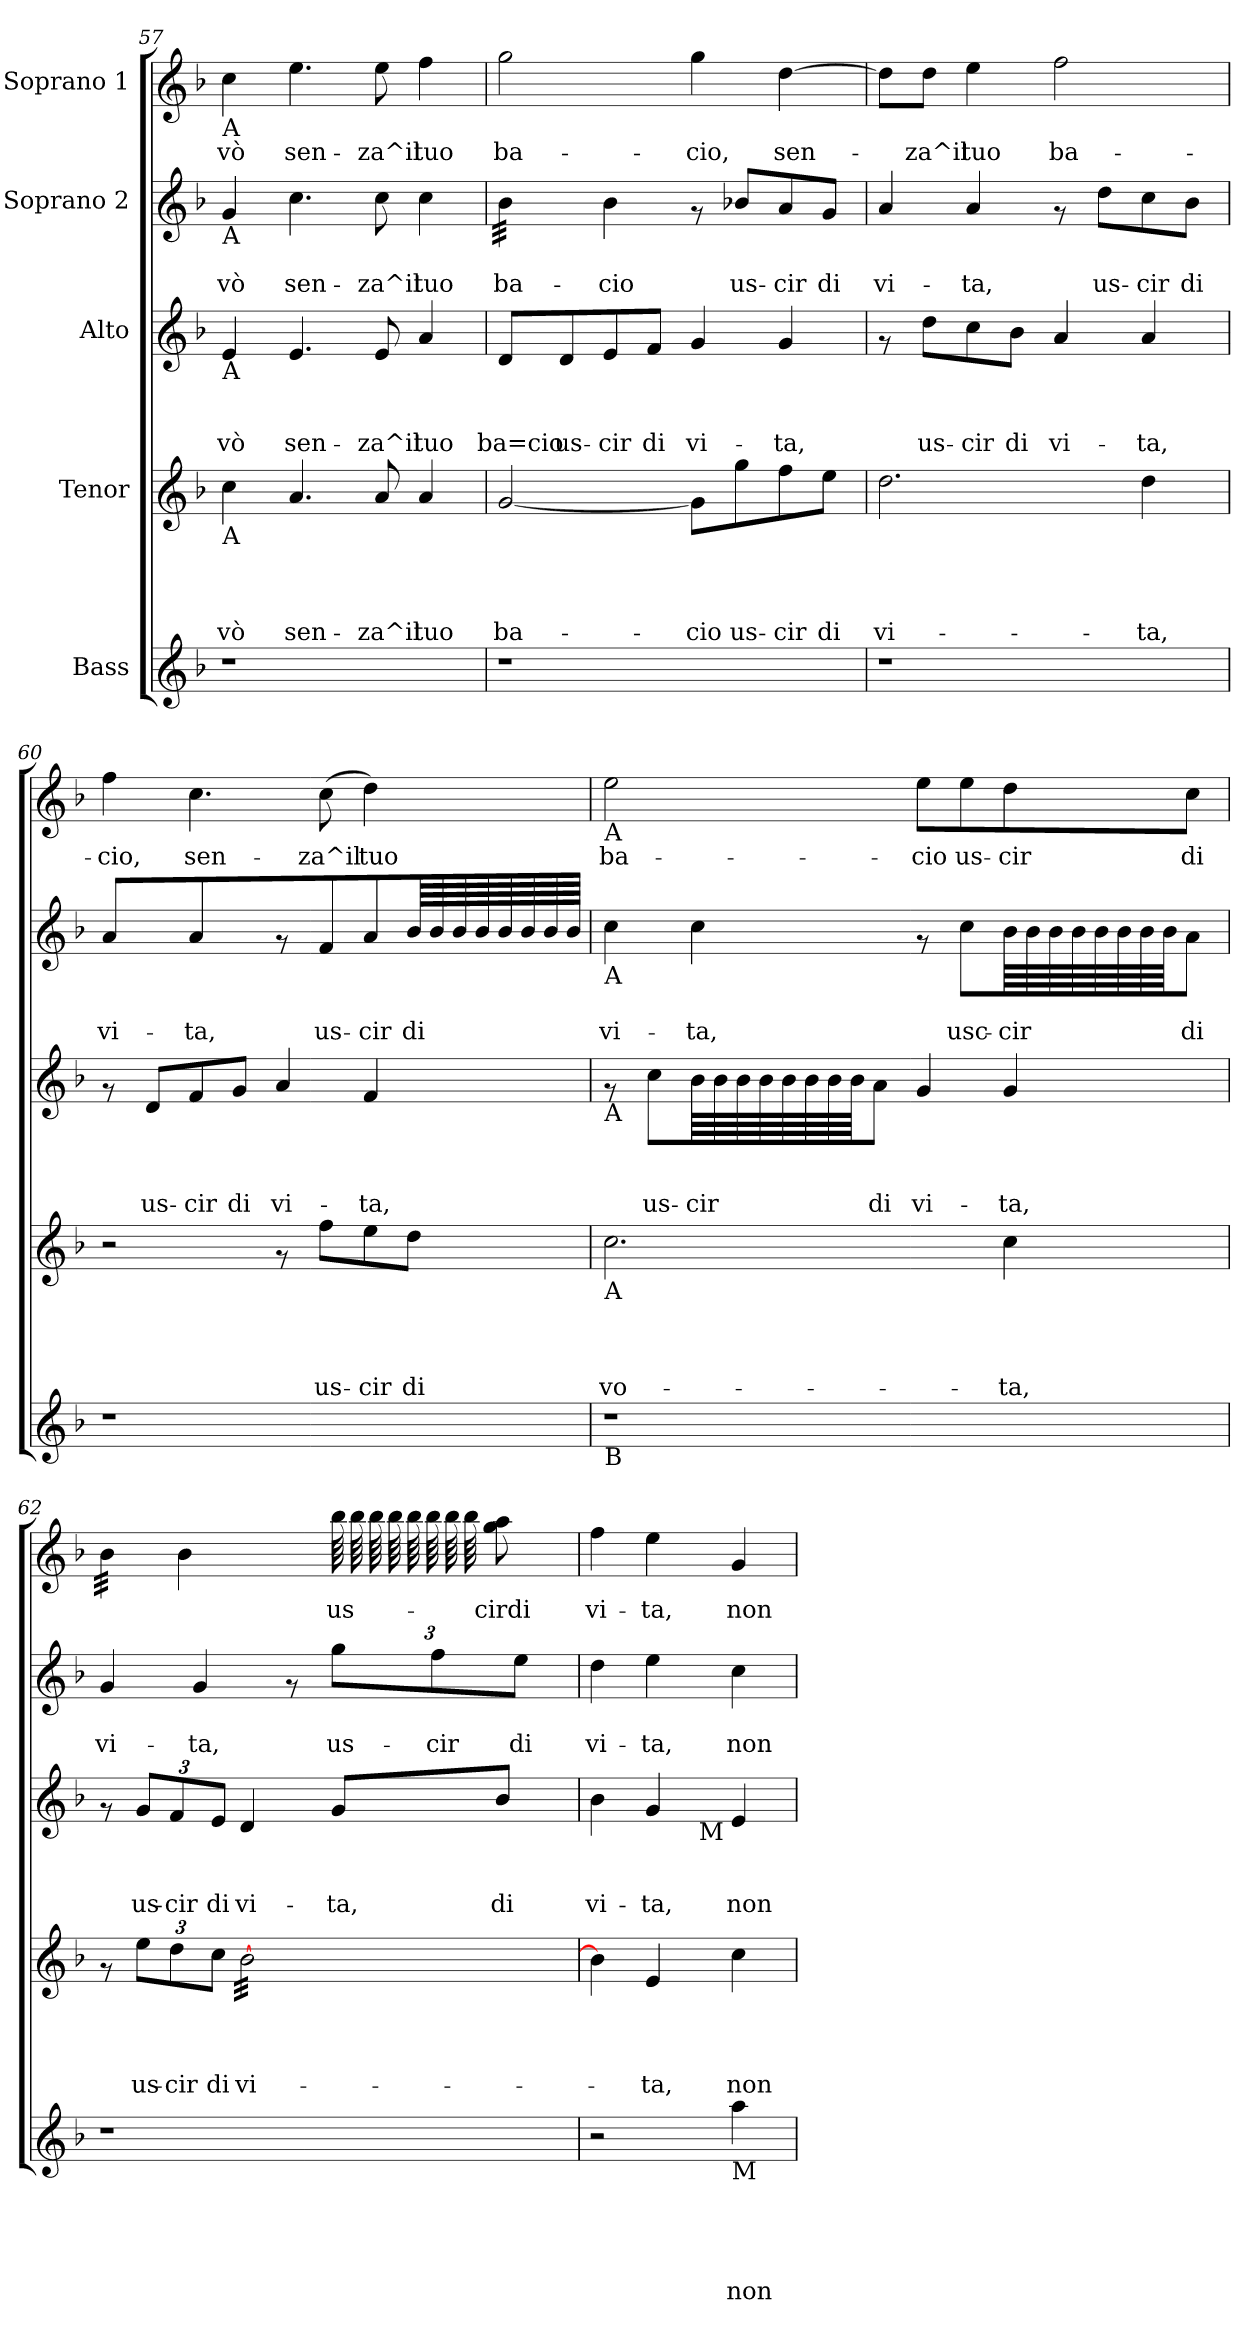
**kern	**text	**text	**text	**text	**text	**kern	**text	**text	**text	**text	**kern	**text	**text	**text	**kern	**text	**text	**kern	**text
*part5	*part5	*part5	*part5	*part5	*part5	*part4	*part4	*part4	*part4	*part4	*part3	*part3	*part3	*part3	*part2	*part2	*part2	*part1	*part1
*staff5	*staff5	*staff5	*staff5	*staff5	*staff5	*staff4	*staff4	*staff4	*staff4	*staff4	*staff3	*staff3	*staff3	*staff3	*staff2	*staff2	*staff2	*staff1	*staff1
*I"Bass	*	*	*	*	*	*I"Tenor	*	*	*	*	*I"Alto	*	*	*	*I"Soprano 2	*	*	*I"Soprano 1	*
!!LO:LB:g=z
*clefG2	*	*	*	*	*	*clefG2	*	*	*	*	*clefG2	*	*	*	*clefG2	*	*	*clefG2	*
*k[b-]	*	*	*	*	*	*k[b-]	*	*	*	*	*k[b-]	*	*	*	*k[b-]	*	*	*k[b-]	*
*F:	*	*	*	*	*	*F:	*	*	*	*	*F:	*	*	*	*F:	*	*	*F:	*
=57	=57	=57	=57	=57	=57	=57	=57	=57	=57	=57	=57	=57	=57	=57	=57	=57	=57	=57	=57
!	!	!	!	!	!	!	!	!	!	!	!	!	!	!	!	!	!	!LO:TX:b:t=A	!
!	!	!	!	!	!	!	!	!	!	!	!	!	!	!	!LO:TX:b:t=A	!	!	!	!
!	!	!	!	!	!	!	!	!	!	!	!LO:TX:b:t=A	!	!	!	!	!	!	!	!
!	!	!	!	!	!	!LO:TX:b:t=A	!	!	!	!	!	!	!	!	!	!	!	!	!
!	!	!	!	!	!	!	!	!	!	!LO:LY:b	!	!	!	!LO:LY:b	!	!	!LO:LY:b	!	!LO:LY:b
1r	.	.	.	.	.	4cc\	.	.	.	vò	4e/	.	.	vò	4g/	.	vò	4cc\	vò
!	!	!	!	!	!	!	!	!	!	!LO:LY:b	!	!	!	!LO:LY:b	!	!	!LO:LY:b	!	!LO:LY:b
.	.	.	.	.	.	4.a/	.	.	.	sen-	4.e/	.	.	sen-	4.cc\	.	sen-	4.ee\	sen-
!	!	!	!	!	!	!	!	!	!	!LO:LY:b	!	!	!	!LO:LY:b	!	!	!LO:LY:b	!	!LO:LY:b
.	.	.	.	.	.	8a/	.	.	.	-za^il	8e/	.	.	-za^il	8cc\	.	-za^il	8ee\	-za^il
!	!	!	!	!	!	!	!	!	!	!LO:LY:b	!	!	!	!LO:LY:b	!	!	!LO:LY:b	!	!LO:LY:b
.	.	.	.	.	.	4a/	.	.	.	tuo	4a/	.	.	tuo	4cc\	.	tuo	4ff\	tuo
=58	=58	=58	=58	=58	=58	=58	=58	=58	=58	=58	=58	=58	=58	=58	=58	=58	=58	=58	=58
!	!	!	!	!	!	!	!	!	!	!LO:LY:b	!	!	!	!LO:LY:b	!	!	!LO:LY:b	!	!LO:LY:b
*	*	*	*	*	*	*	*	*	*	*	*	*	*	*	*tremolo	*	*	*	*
1r	.	.	.	.	.	[<2g/	.	.	.	ba-	8d/L	.	.	ba=cio	32b-\LLL	.	ba-	2gg\	ba-
.	.	.	.	.	.	.	.	.	.	.	.	.	.	.	32b-\	.	.	.	.
.	.	.	.	.	.	.	.	.	.	.	.	.	.	.	32b-\	.	.	.	.
.	.	.	.	.	.	.	.	.	.	.	.	.	.	.	32b-\	.	.	.	.
!	!	!	!	!	!	!	!	!	!	!	!	!	!	!LO:LY:b	!	!	!	!	!
.	.	.	.	.	.	.	.	.	.	.	8d/	.	.	us-	32b-\	.	.	.	.
.	.	.	.	.	.	.	.	.	.	.	.	.	.	.	32b-\	.	.	.	.
.	.	.	.	.	.	.	.	.	.	.	.	.	.	.	32b-\	.	.	.	.
.	.	.	.	.	.	.	.	.	.	.	.	.	.	.	32b-\JJJ	.	.	.	.
*	*	*	*	*	*	*	*	*	*	*	*	*	*	*	*Xtremolo	*	*	*	*
!	!	!	!	!	!	!	!	!	!	!	!	!	!	!LO:LY:b	!	!	!LO:LY:b	!	!
.	.	.	.	.	.	.	.	.	.	.	8e/	.	.	-cir	4b-\	.	-cio	.	.
!	!	!	!	!	!	!	!	!	!	!	!	!	!	!LO:LY:b	!	!	!	!	!
.	.	.	.	.	.	.	.	.	.	.	8f/J	.	.	di	.	.	.	.	.
!	!	!	!	!	!	!	!	!	!	!LO:LY:b	!	!	!	!LO:LY:b	!	!	!	!	!LO:LY:b
.	.	.	.	.	.	8g\L]	.	.	.	-cio	4g/	.	.	vi-	8rf	.	.	4gg\	-cio,
!	!	!	!	!	!	!	!	!	!	!LO:LY:b	!	!	!	!	!	!	!LO:LY:b	!	!
.	.	.	.	.	.	8gg\	.	.	.	us-	.	.	.	.	8b-X/L	.	us-	.	.
!	!	!	!	!	!	!	!	!	!	!LO:LY:b	!	!	!	!LO:LY:b	!	!	!LO:LY:b	!	!LO:LY:b
.	.	.	.	.	.	8ff\	.	.	.	-cir	4g/	.	.	-ta,	8a/	.	-cir	[>4dd\	sen-
!	!	!	!	!	!	!	!	!	!	!LO:LY:b	!	!	!	!	!	!	!LO:LY:b	!	!
.	.	.	.	.	.	8ee\J	.	.	.	di	.	.	.	.	8g/J	.	di	.	.
=59	=59	=59	=59	=59	=59	=59	=59	=59	=59	=59	=59	=59	=59	=59	=59	=59	=59	=59	=59
!	!	!	!	!	!	!	!	!	!	!LO:LY:b	!	!	!	!	!	!	!LO:LY:b	!	!
1r	.	.	.	.	.	2.dd\	.	.	.	vi-	8rf	.	.	.	4a/	.	vi-	8dd\L]	.
!	!	!	!	!	!	!	!	!	!	!	!	!	!	!LO:LY:b	!	!	!	!	!LO:LY:b
.	.	.	.	.	.	.	.	.	.	.	8dd\L	.	.	us-	.	.	.	8dd\J	-za^il
!	!	!	!	!	!	!	!	!	!	!	!	!	!	!LO:LY:b	!	!	!LO:LY:b	!	!LO:LY:b
.	.	.	.	.	.	.	.	.	.	.	8cc\	.	.	-cir	4a/	.	-ta,	4ee\	tuo
!	!	!	!	!	!	!	!	!	!	!	!	!	!	!LO:LY:b	!	!	!	!	!
.	.	.	.	.	.	.	.	.	.	.	8b-\J	.	.	di	.	.	.	.	.
!	!	!	!	!	!	!	!	!	!	!	!	!	!	!LO:LY:b	!	!	!	!	!LO:LY:b
.	.	.	.	.	.	.	.	.	.	.	4a/	.	.	vi-	8rf	.	.	2ff\	ba-
!	!	!	!	!	!	!	!	!	!	!	!	!	!	!	!	!	!LO:LY:b	!	!
.	.	.	.	.	.	.	.	.	.	.	.	.	.	.	8dd\L	.	us-	.	.
!	!	!	!	!	!	!	!	!	!	!LO:LY:b	!	!	!	!LO:LY:b	!	!	!LO:LY:b	!	!
.	.	.	.	.	.	4dd\	.	.	.	-ta,	4a/	.	.	-ta,	8cc\	.	-cir	.	.
!	!	!	!	!	!	!	!	!	!	!	!	!	!	!	!	!	!LO:LY:b	!	!
.	.	.	.	.	.	.	.	.	.	.	.	.	.	.	8b-\J	.	di	.	.
=60	=60	=60	=60	=60	=60	=60	=60	=60	=60	=60	=60	=60	=60	=60	=60	=60	=60	=60	=60
!	!	!	!	!	!	!	!	!	!	!	!	!	!	!	!	!	!LO:LY:b	!	!LO:LY:b
1r	.	.	.	.	.	2r	.	.	.	.	8rf	.	.	.	4a/	.	vi-	4ff\	-cio,
!	!	!	!	!	!	!	!	!	!	!	!	!	!	!LO:LY:b	!	!	!	!	!
.	.	.	.	.	.	.	.	.	.	.	8d/L	.	.	us-	.	.	.	.	.
!	!	!	!	!	!	!	!	!	!	!	!	!	!	!LO:LY:b	!	!	!LO:LY:b	!	!LO:LY:b
.	.	.	.	.	.	.	.	.	.	.	8f/	.	.	-cir	4a/	.	-ta,	4.cc\	sen-
!	!	!	!	!	!	!	!	!	!	!	!	!	!	!LO:LY:b	!	!	!	!	!
.	.	.	.	.	.	.	.	.	.	.	8g/J	.	.	di	.	.	.	.	.
!	!	!	!	!	!	!	!	!	!	!	!	!	!	!LO:LY:b	!	!	!	!	!
.	.	.	.	.	.	8rf	.	.	.	.	4a/	.	.	vi-	8rf	.	.	.	.
!	!	!	!	!	!	!	!	!	!	!LO:LY:b	!	!	!	!	!	!	!LO:LY:b	!	!LO:LY:b
.	.	.	.	.	.	8ff\L	.	.	.	us-	.	.	.	.	8f/L	.	us-	(<8cc\	-za^il
!	!	!	!	!	!	!	!	!	!	!LO:LY:b	!	!	!	!LO:LY:b	!	!	!LO:LY:b	!	!LO:LY:b
.	.	.	.	.	.	8ee\	.	.	.	-cir	4f/	.	.	-ta,	8a/	.	-cir	4dd\)	tuo
!	!	!	!	!	!	!	!	!	!	!LO:LY:b	!	!	!	!	!	!	!LO:LY:b	!	!
*	*	*	*	*	*	*	*	*	*	*	*	*	*	*	*tremolo	*	*	*	*
.	.	.	.	.	.	8dd\J	.	.	.	di	.	.	.	.	64b-/	.	di	.	.
.	.	.	.	.	.	.	.	.	.	.	.	.	.	.	64b-/	.	.	.	.
.	.	.	.	.	.	.	.	.	.	.	.	.	.	.	64b-/	.	.	.	.
.	.	.	.	.	.	.	.	.	.	.	.	.	.	.	64b-/	.	.	.	.
.	.	.	.	.	.	.	.	.	.	.	.	.	.	.	64b-/	.	.	.	.
.	.	.	.	.	.	.	.	.	.	.	.	.	.	.	64b-/	.	.	.	.
.	.	.	.	.	.	.	.	.	.	.	.	.	.	.	64b-/	.	.	.	.
.	.	.	.	.	.	.	.	.	.	.	.	.	.	.	64b-/JJJJ	.	.	.	.
*	*	*	*	*	*	*	*	*	*	*	*	*	*	*	*Xtremolo	*	*	*	*
!!LO:PB:g=z
=61	=61	=61	=61	=61	=61	=61	=61	=61	=61	=61	=61	=61	=61	=61	=61	=61	=61	=61	=61
!	!	!	!	!	!	!	!	!	!	!	!	!	!	!	!	!	!	!LO:TX:b:t=A	!
!	!	!	!	!	!	!	!	!	!	!	!	!	!	!	!LO:TX:b:t=A	!	!	!	!
!	!	!	!	!	!	!	!	!	!	!	!LO:TX:b:t=A	!	!	!	!	!	!	!	!
!	!	!	!	!	!	!LO:TX:b:t=A	!	!	!	!	!	!	!	!	!	!	!	!	!
!LO:TX:b:t=B	!	!	!	!	!	!	!	!	!	!	!	!	!	!	!	!	!	!	!
!	!	!	!	!	!	!	!	!	!	!LO:LY:b	!	!	!	!	!	!	!LO:LY:b	!	!LO:LY:b
1r	.	.	.	.	.	2.cc\	.	.	.	vo-	8rf	.	.	.	4cc\	.	vi-	2ee\	ba-
!	!	!	!	!	!	!	!	!	!	!	!	!	!	!LO:LY:b	!	!	!	!	!
.	.	.	.	.	.	.	.	.	.	.	8cc\L	.	.	us-	.	.	.	.	.
!	!	!	!	!	!	!	!	!	!	!	!	!	!	!LO:LY:b	!	!	!LO:LY:b	!	!
*	*	*	*	*	*	*	*	*	*	*	*tremolo	*	*	*	*	*	*	*	*
.	.	.	.	.	.	.	.	.	.	.	64b-\	.	.	-cir	4cc\	.	-ta,	.	.
.	.	.	.	.	.	.	.	.	.	.	64b-\	.	.	.	.	.	.	.	.
.	.	.	.	.	.	.	.	.	.	.	64b-\	.	.	.	.	.	.	.	.
.	.	.	.	.	.	.	.	.	.	.	64b-\	.	.	.	.	.	.	.	.
.	.	.	.	.	.	.	.	.	.	.	64b-\	.	.	.	.	.	.	.	.
.	.	.	.	.	.	.	.	.	.	.	64b-\	.	.	.	.	.	.	.	.
.	.	.	.	.	.	.	.	.	.	.	64b-\	.	.	.	.	.	.	.	.
.	.	.	.	.	.	.	.	.	.	.	64b-\	.	.	.	.	.	.	.	.
*	*	*	*	*	*	*	*	*	*	*	*Xtremolo	*	*	*	*	*	*	*	*
!	!	!	!	!	!	!	!	!	!	!	!	!	!	!LO:LY:b	!	!	!	!	!
.	.	.	.	.	.	.	.	.	.	.	8a\J	.	.	di	.	.	.	.	.
!	!	!	!	!	!	!	!	!	!	!	!	!	!	!LO:LY:b	!	!	!	!	!LO:LY:b
.	.	.	.	.	.	.	.	.	.	.	4g/	.	.	vi-	8rf	.	.	8ee\L	-cio
!	!	!	!	!	!	!	!	!	!	!	!	!	!	!	!	!	!LO:LY:b	!	!LO:LY:b
.	.	.	.	.	.	.	.	.	.	.	.	.	.	.	8cc\L	.	usc-	8ee\	us-
!	!	!	!	!	!	!	!	!	!	!LO:LY:b	!	!	!	!LO:LY:b	!	!	!LO:LY:b	!	!LO:LY:b
*	*	*	*	*	*	*	*	*	*	*	*	*	*	*	*tremolo	*	*	*	*
.	.	.	.	.	.	4cc\	.	.	.	-ta,	4g/	.	.	-ta,	64b-\	.	-cir	8dd\	-cir
.	.	.	.	.	.	.	.	.	.	.	.	.	.	.	64b-\	.	.	.	.
.	.	.	.	.	.	.	.	.	.	.	.	.	.	.	64b-\	.	.	.	.
.	.	.	.	.	.	.	.	.	.	.	.	.	.	.	64b-\	.	.	.	.
.	.	.	.	.	.	.	.	.	.	.	.	.	.	.	64b-\	.	.	.	.
.	.	.	.	.	.	.	.	.	.	.	.	.	.	.	64b-\	.	.	.	.
.	.	.	.	.	.	.	.	.	.	.	.	.	.	.	64b-\	.	.	.	.
.	.	.	.	.	.	.	.	.	.	.	.	.	.	.	64b-\	.	.	.	.
*	*	*	*	*	*	*	*	*	*	*	*	*	*	*	*Xtremolo	*	*	*	*
!	!	!	!	!	!	!	!	!	!	!	!	!	!	!	!	!	!LO:LY:b	!	!LO:LY:b
.	.	.	.	.	.	.	.	.	.	.	.	.	.	.	8a\J	.	di	8cc\J	di
=62	=62	=62	=62	=62	=62	=62	=62	=62	=62	=62	=62	=62	=62	=62	=62	=62	=62	=62	=62
!	!	!	!	!	!	!	!	!	!	!	!	!	!	!	!	!	!LO:LY:b	!	!
*	*	*	*	*	*	*	*	*	*	*	*	*	*	*	*	*	*	*^	*
*	*	*	*	*	*	*	*	*	*	*	*	*	*	*	*	*	*	*tremolo	*	*
1r	.	.	.	.	.	8rf	.	.	.	.	8rf	.	.	.	4g/	.	vi-	32b-\LLL	8..ryy	.
.	.	.	.	.	.	.	.	.	.	.	.	.	.	.	.	.	.	32b-\	.	.
.	.	.	.	.	.	.	.	.	.	.	.	.	.	.	.	.	.	32b-\	.	.
.	.	.	.	.	.	.	.	.	.	.	.	.	.	.	.	.	.	32b-\	.	.
*	*	*	*	*	*	*Xbrackettup	*	*	*	*	*	*	*	*	*	*	*	*	*	*
!	!	!	!	!	!	!	!	!	!	!LO:LY:b	!	!	!	!	!	!	!	!	!	!
*	*	*	*	*	*	*	*	*	*	*	*Xbrackettup	*	*	*	*	*	*	*	*	*
!	!	!	!	!	!	!	!	!	!	!	!	!	!	!LO:LY:b	!	!	!	!	!	!
.	.	.	.	.	.	12ee\L	.	.	.	us-	12g/L	.	.	us-	.	.	.	32b-\	.	.
.	.	.	.	.	.	.	.	.	.	.	.	.	.	.	.	.	.	32b-\	.	.
.	.	.	.	.	.	.	.	.	.	.	.	.	.	.	.	.	.	32b-\	.	.
!	!	!	!	!	!	!	!	!	!	!LO:LY:b	!	!	!	!LO:LY:b	!	!	!	!	!	!
.	.	.	.	.	.	12dd\	.	.	.	-cir	12f/	.	.	-cir	.	.	.	.	.	.
!	!	!	!	!	!	!	!	!	!	!	!	!	!	!	!	!	!	!	!	!LO:LY:b
.	.	.	.	.	.	.	.	.	.	.	.	.	.	.	.	.	.	32b-\JJJ	4b-\	ta,
!	!	!	!	!	!	!	!	!	!	!	!	!	!	!	!	!	!LO:LY:b	!	!	!
.	.	.	.	.	.	.	.	.	.	.	.	.	.	.	4g/	.	-ta,	8ryy	.	.
!	!	!	!	!	!	!	!	!	!	!LO:LY:b	!	!	!	!LO:LY:b	!	!	!	!	!	!
.	.	.	.	.	.	12cc\J	.	.	.	di	12e/J	.	.	di	.	.	.	.	.	.
!	!	!	!	!	!	!	!	!	!	!LO:LY:b	!	!	!	!LO:LY:b	!	!	!	!	!	!
*	*	*	*	*	*	*tremolo	*	*	*	*	*	*	*	*	*	*	*	*	*	*
.	.	.	.	.	.	[>32b-\LLL	.	.	.	vi-	4d/	.	.	vi-	.	.	.	2ryy	.	.
.	.	.	.	.	.	32b-\	.	.	.	.	.	.	.	.	.	.	.	.	.	.
.	.	.	.	.	.	32b-\	.	.	.	.	.	.	.	.	.	.	.	.	.	.
.	.	.	.	.	.	32b-\	.	.	.	.	.	.	.	.	.	.	.	.	8ryy	.
.	.	.	.	.	.	32b-\	.	.	.	.	.	.	.	.	8rf	.	.	.	.	.
.	.	.	.	.	.	32b-\	.	.	.	.	.	.	.	.	.	.	.	.	.	.
.	.	.	.	.	.	32b-\	.	.	.	.	.	.	.	.	.	.	.	.	.	.
.	.	.	.	.	.	32b-\	.	.	.	.	.	.	.	.	.	.	.	.	32ryy	.
!	!	!	!	!	!	!	!	!	!	!	!	!	!	!LO:LY:b	!	!	!	!	!	!
*	*	*	*	*	*	*	*	*	*	*	*	*	*	*	*Xbrackettup	*	*	*	*	*
!	!	!	!	!	!	!	!	!	!	!	!	!	!	!	!	!	!LO:LY:b	!	!	!LO:LY:b
.	.	.	.	.	.	32b-\	.	.	.	.	8g/L	.	.	-ta,	12gg\L	.	us-	.	64bb-\LLLL	us-
.	.	.	.	.	.	.	.	.	.	.	.	.	.	.	.	.	.	.	64bb-\	.
.	.	.	.	.	.	32b-\	.	.	.	.	.	.	.	.	.	.	.	.	64bb-\	.
.	.	.	.	.	.	.	.	.	.	.	.	.	.	.	.	.	.	.	64bb-\	.
.	.	.	.	.	.	32b-\	.	.	.	.	.	.	.	.	.	.	.	.	64bb-\	.
.	.	.	.	.	.	.	.	.	.	.	.	.	.	.	.	.	.	.	64bb-\	.
!	!	!	!	!	!	!	!	!	!	!	!	!	!	!	!	!	!LO:LY:b	!	!	!
.	.	.	.	.	.	.	.	.	.	.	.	.	.	.	12ff\	.	-cir	.	.	.
.	.	.	.	.	.	32b-\	.	.	.	.	.	.	.	.	.	.	.	.	64bb-\	.
.	.	.	.	.	.	.	.	.	.	.	.	.	.	.	.	.	.	.	64bb-\	.
*	*	*	*	*	*	*	*	*	*	*	*	*	*	*	*	*	*	*Xtremolo	*	*
!	!	!	!	!	!	!	!	!	!	!	!	!	!	!LO:LY:b	!	!	!	!	!	!LO:LY:b
.	.	.	.	.	.	32b-\	.	.	.	.	8b-/J	.	.	di	.	.	.	.	8gg\ 8aa\J	-cirdi
.	.	.	.	.	.	32b-\	.	.	.	.	.	.	.	.	.	.	.	.	.	.
!	!	!	!	!	!	!	!	!	!	!	!	!	!	!	!	!	!LO:LY:b	!	!	!
.	.	.	.	.	.	.	.	.	.	.	.	.	.	.	12ee\J	.	di	.	.	.
.	.	.	.	.	.	32b-\	.	.	.	.	.	.	.	.	.	.	.	.	.	.
.	.	.	.	.	.	32b-\JJJ	.	.	.	.	.	.	.	.	.	.	.	.	.	.
*	*	*	*	*	*	*Xtremolo	*	*	*	*	*	*	*	*	*	*	*	*	*	*
.	.	.	.	.	.	8ryy	.	.	.	.	8ryy	.	.	.	8ryy	.	.	8ryy	8ryy	.
=63	=63	=63	=63	=63	=63	=63	=63	=63	=63	=63	=63	=63	=63	=63	=63	=63	=63	=63	=63	=63
!	!	!	!	!	!	!	!	!	!	!	!	!	!	!LO:LY:b	!	!	!LO:LY:b	!	!	!LO:LY:b
*	*	*	*	*	*	*	*	*	*	*	*^	*	*	*	*	*	*	*v	*v	*
2r	.	.	.	.	.	4b-\]	.	.	.	.	4b-\	3ryy	.	.	vi-	4dd\	.	vi-	4ff\	vi-
!	!	!	!	!	!	!	!	!	!	!LO:LY:b	!	!	!	!	!LO:LY:b	!	!	!LO:LY:b	!	!LO:LY:b
.	.	.	.	.	.	4e/	.	.	.	-ta,	4g/	.	.	.	-ta,	4ee\	.	-ta,	4ee\	-ta,
.	.	.	.	.	.	.	.	.	.	.	.	24.ryy	.	.	.	.	.	.	.	.
!	!	!	!	!	!	!	!	!	!	!	!	!LO:TX:b:t=M	!	!	!	!	!	!	!	!
.	.	.	.	.	.	.	.	.	.	.	.	3ryy	.	.	.	.	.	.	.	.
!LO:TX:b:t=M	!	!	!	!	!	!	!	!	!	!	!	!	!	!	!	!	!	!	!	!
!	!	!	!	!	!LO:LY:b	!	!	!	!	!LO:LY:b	!	!	!	!	!LO:LY:b	!	!	!LO:LY:b	!	!LO:LY:b
4aa\	.	.	.	.	non	4cc:\	.	.	.	non	4e/	.	.	.	non	4cc:\	.	non	4g:/	non
.	.	.	.	.	.	.	.	.	.	.	.	48ryy	.	.	.	.	.	.	.	.
*	*	*	*	*	*	*	*	*	*	*	*v	*v	*	*	*	*	*	*	*	*
=	=	=	=	=	=	=	=	=	=	=	=	=	=	=	=	=	=	=	=
*-	*-	*-	*-	*-	*-	*-	*-	*-	*-	*-	*-	*-	*-	*-	*-	*-	*-	*-	*-
